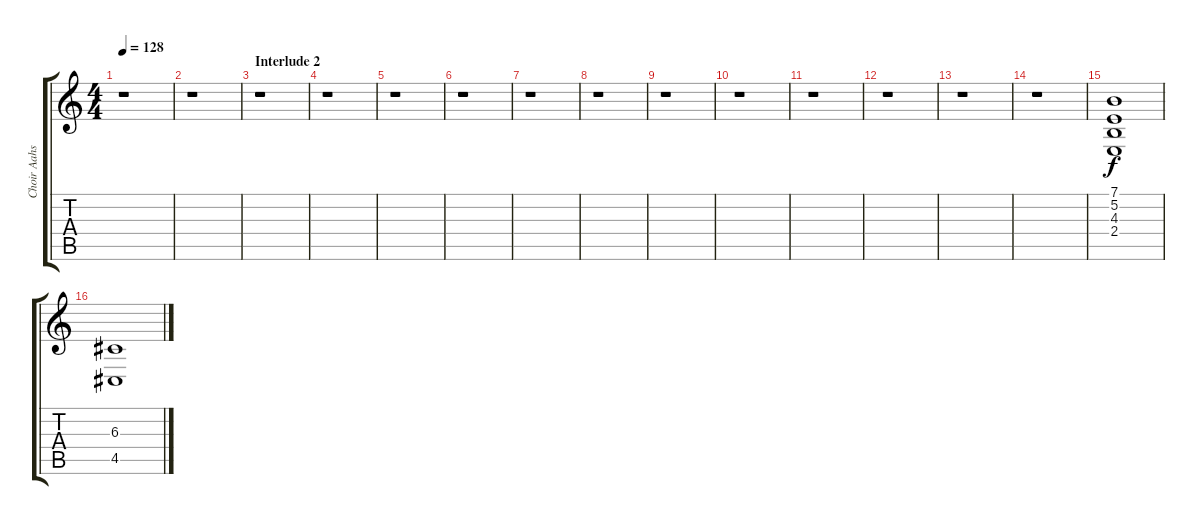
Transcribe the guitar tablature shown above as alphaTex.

\track ("Choir Aahs" "Choir Aahs") {instrument choiraahs}
\staff {score tabs}
\tuning (E4 B3 G3 D3 A2 E2) {hide}
\ts (4 4)
\tempo 128
\clef g2
\ks c
r.1{dy f} |
r.1 |
\section ("" "Interlude 2")
r.1 |
r.1 |
r.1 |
r.1 |
r.1 |
r.1 |
r.1 |
r.1 |
r.1 |
r.1 |
r.1 |
r.1 |
(7.1 5.2 4.3 2.4).1 |
(6.3 4.5).1
